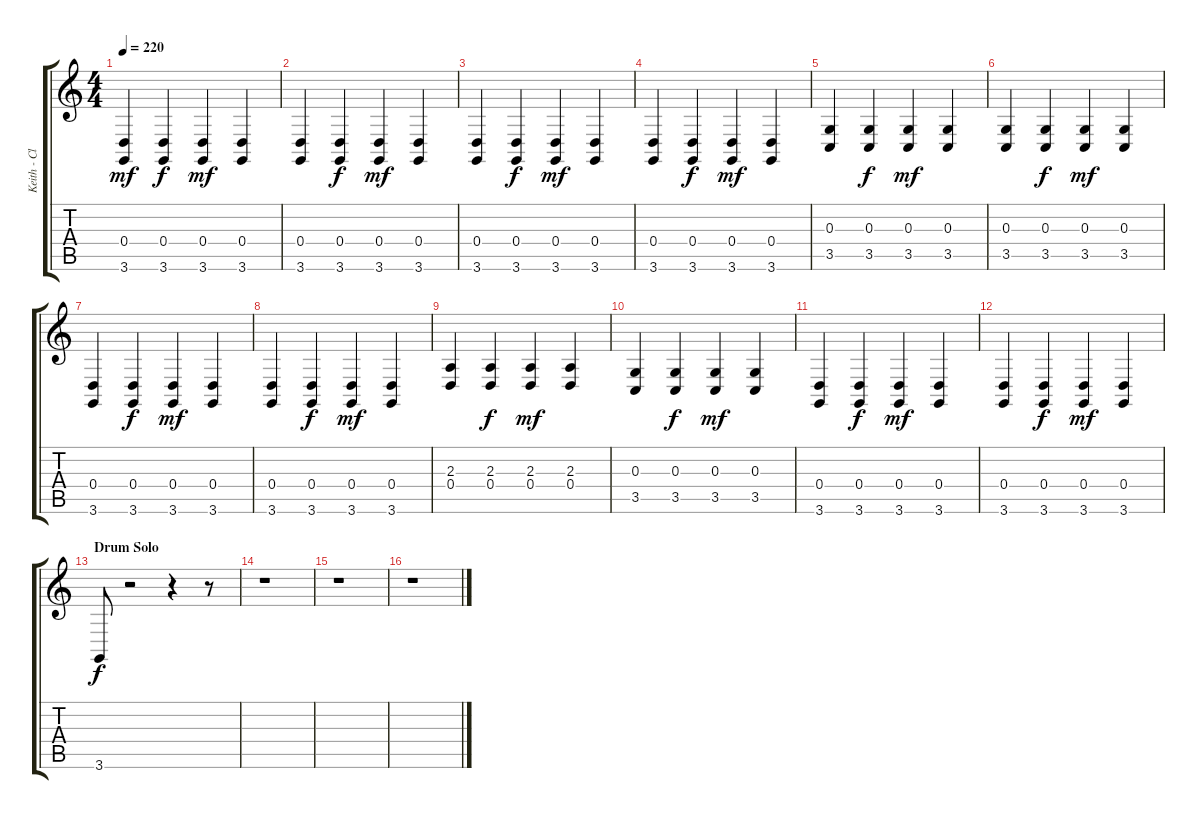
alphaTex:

\track ("Keith - Clavinet LH" "Keith - Cl") {instrument clavinet}
\staff {score tabs}
\tuning (E4 B3 G3 D3 A2 E2) {hide}
\ts (4 4)
\tempo 220
\clef g2
\ks c
(0.4 3.6).4{dy mf} (0.4 3.6).4{dy f} (0.4 3.6).4{dy mf} (0.4 3.6).4 |
(0.4 3.6).4 (0.4 3.6).4{dy f} (0.4 3.6).4{dy mf} (0.4 3.6).4 |
(0.4 3.6).4 (0.4 3.6).4{dy f} (0.4 3.6).4{dy mf} (0.4 3.6).4 |
(0.4 3.6).4 (0.4 3.6).4{dy f} (0.4 3.6).4{dy mf} (0.4 3.6).4 |
(0.3 3.5).4 (0.3 3.5).4{dy f} (0.3 3.5).4{dy mf} (0.3 3.5).4 |
(0.3 3.5).4 (0.3 3.5).4{dy f} (0.3 3.5).4{dy mf} (0.3 3.5).4 |
(0.4 3.6).4 (0.4 3.6).4{dy f} (0.4 3.6).4{dy mf} (0.4 3.6).4 |
(0.4 3.6).4 (0.4 3.6).4{dy f} (0.4 3.6).4{dy mf} (0.4 3.6).4 |
(2.3 0.4).4 (2.3 0.4).4{dy f} (2.3 0.4).4{dy mf} (2.3 0.4).4 |
(0.3 3.5).4 (0.3 3.5).4{dy f} (0.3 3.5).4{dy mf} (0.3 3.5).4 |
(0.4 3.6).4 (0.4 3.6).4{dy f} (0.4 3.6).4{dy mf} (0.4 3.6).4 |
(0.4 3.6).4 (0.4 3.6).4{dy f} (0.4 3.6).4{dy mf} (0.4 3.6).4 |
\section ("" "Drum Solo")
3.6.8{dy f} r.2 r.4 r.8 |
r.1 |
r.1 |
r.1
